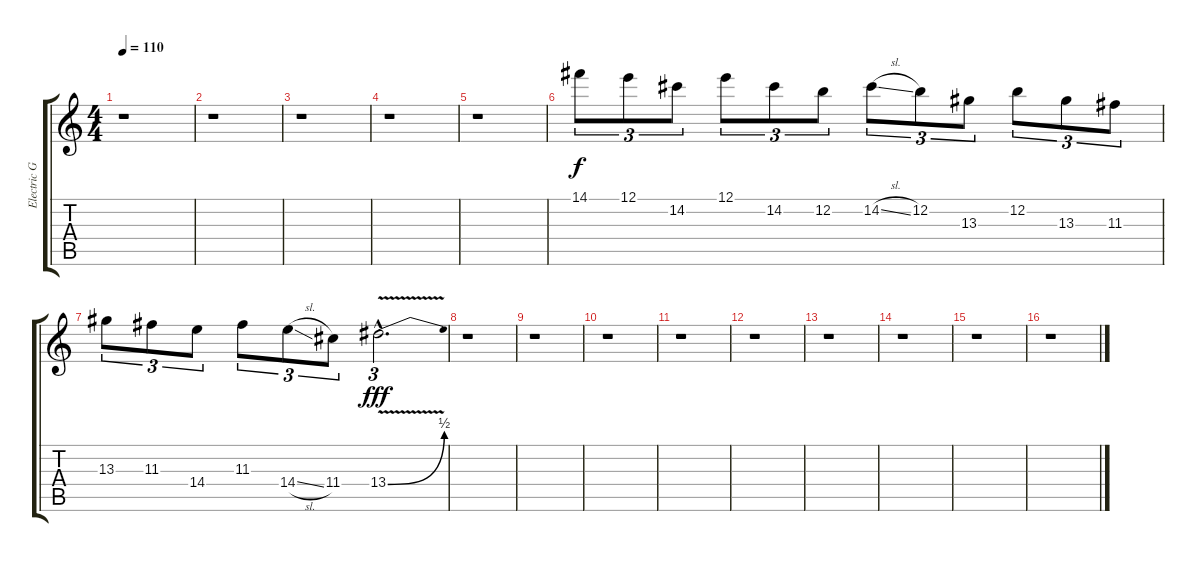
\track ("Electric Guitar" "Electric G") {instrument electricguitarmuted}
\staff {score tabs}
\tuning (E4 B3 G3 D3 A2 E2) {hide}
\ts (4 4)
\tempo 110
\clef g2
\ks c
r.1{dy f} |
r.1 |
r.1 |
r.1 |
r.1 |
14.1.8{tu (3 2)} 12.1.8{tu (3 2)} 14.2.8{tu (3 2)} 12.1.8{tu (3 2)} 14.2.8{tu (3 2)} 12.2.8{tu (3 2)} 14.2{sl}.8{tu (3 2)} 12.2.8{tu (3 2)} 13.3.8{tu (3 2)} 12.2.8{tu (3 2)} 13.3.8{tu (3 2)} 11.3.8{tu (3 2)} |
13.3.8{tu (3 2)} 11.3.8{tu (3 2)} 14.4.8{tu (3 2)} 11.3.8{tu (3 2)} 14.4{sl}.8{tu (3 2)} 11.4.8{tu (3 2)} 13.4{be (bend 0 0 60 2) v hac}.2{d tu (3 2) dy fff} |
r.1 |
r.1 |
r.1 |
r.1 |
r.1 |
r.1 |
r.1 |
r.1 |
r.1
